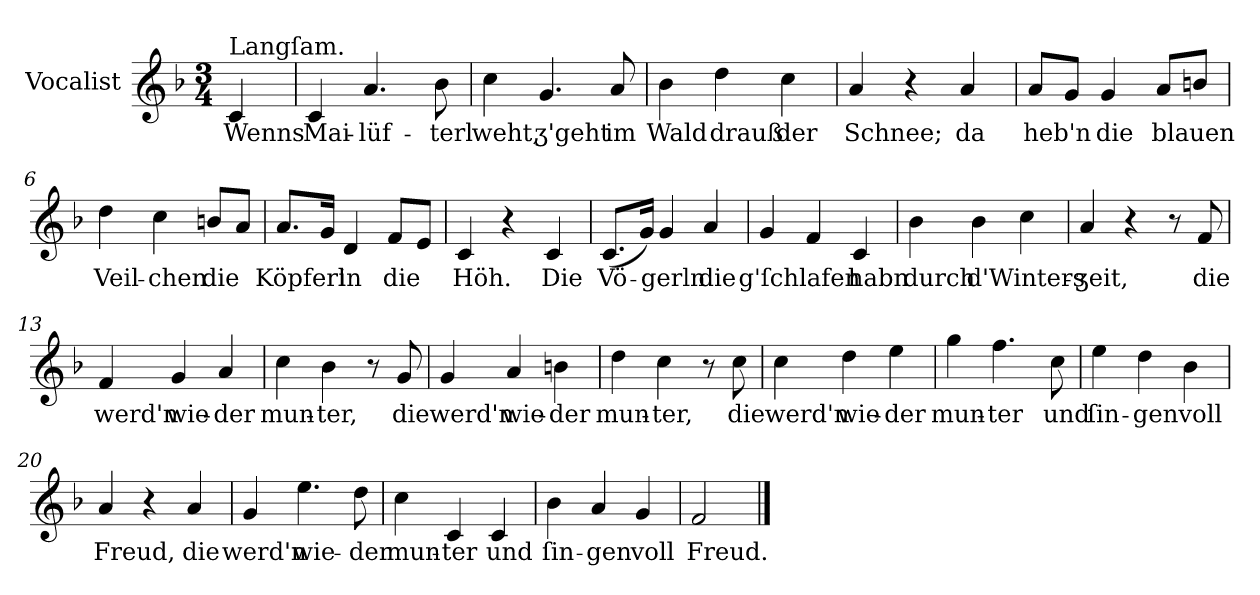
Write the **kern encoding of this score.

**kern	**text
*part1	*part1
*staff1	*staff1
*I"Vocalist	*
*k[b-]	*
*F:	*
*M3/4	*
=	=
!LO:TX:a:t=Langſam.	!
4c	Wenns
=1	=1
4c	Mai-
4.a	-lüf-
8b-	-terl
=2	=2
4cc	weht,
4.g	ʒ'geht
8a	im
=3	=3
4b-	Wald
4dd	drauß
4cc	der
=4	=4
4a	Schnee;
4r	.
4a	da
=5	=5
8aL	heb'n
8gJ	.
4g	die
8aL	blauen
8bnJ	.
=6	=6
4dd	Veil-
4cc	-chen
8bnL	die
8aJ	.
=7	=7
8.aL	Köpferl
16gJk	.
4d	in
8fL	die
8eJ	.
=8	=8
4c	Höh.
4r	.
4c	Die
=9	=9
(8.cL	Vö-
16gJk)	.
4g	-gerln
4a	die
=10	=10
4g	g'ſchlafen
4f	.
4c	habn
=11	=11
4b-	durch
4b-	d'Winters-
4cc	.
=12	=12
4a	-ʒeit,
4r	.
8r	.
8f	die
=13	=13
4f	werd'n
4g	wie-
4a	-der
=14	=14
4cc	mun-
4b-	-ter,
8r	.
8g	die
=15	=15
4g	werd'n
4a	wie-
4bn	-der
=16	=16
4dd	mun-
4cc	-ter,
8r	.
8cc	die
=17	=17
4cc	werd'n
4dd	wie-
4ee	-der
=18	=18
4gg	mun-
4.ff	-ter
8cc	und
=19	=19
4ee	ſin-
4dd	-gen
4b-	voll
=20	=20
4a	Freud,
4r	.
4a	die
=21	=21
4g	werd'n
4.ee	wie-
8dd	-der
=22	=22
4cc	mun-
4c	-ter
4c	und
=23	=23
4b-	ſin-
4a	-gen
4g	voll
=24	=24
2f	Freud.
==	==
*-	*-
